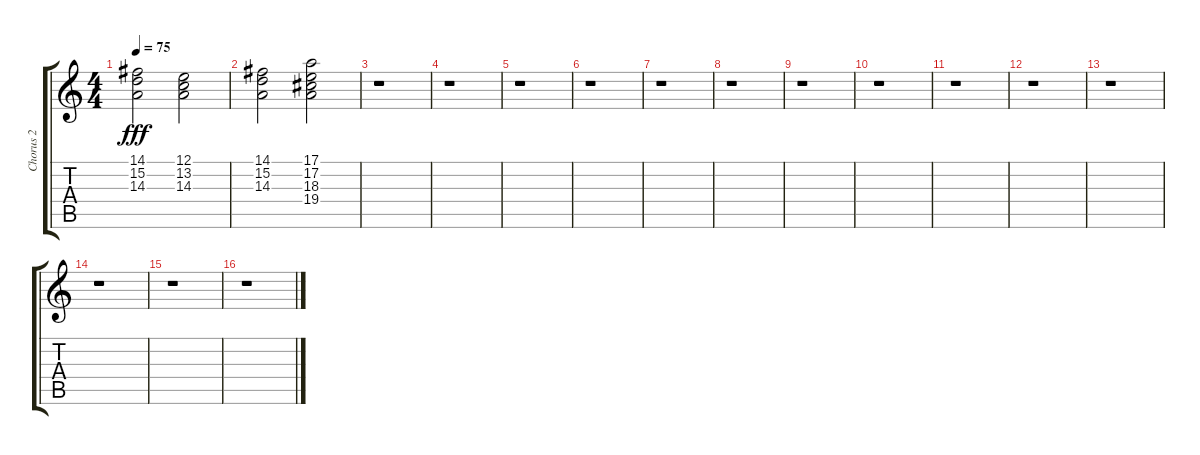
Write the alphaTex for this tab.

\track ("Chorus 2" "Chorus 2") {instrument synthvoice}
\staff {score tabs}
\tuning (E4 B3 G3 D3 A2 E2) {hide}
\ts (4 4)
\tempo 75
\clef g2
\ks c
(14.1 15.2 14.3).2{dy fff} (12.1 13.2 14.3).2 |
(14.1 15.2 14.3).2 (17.1 17.2 18.3 19.4).2 |
r.1 |
r.1 |
r.1 |
r.1 |
r.1 |
r.1 |
r.1 |
r.1 |
r.1 |
r.1 |
r.1 |
r.1 |
r.1 |
r.1
